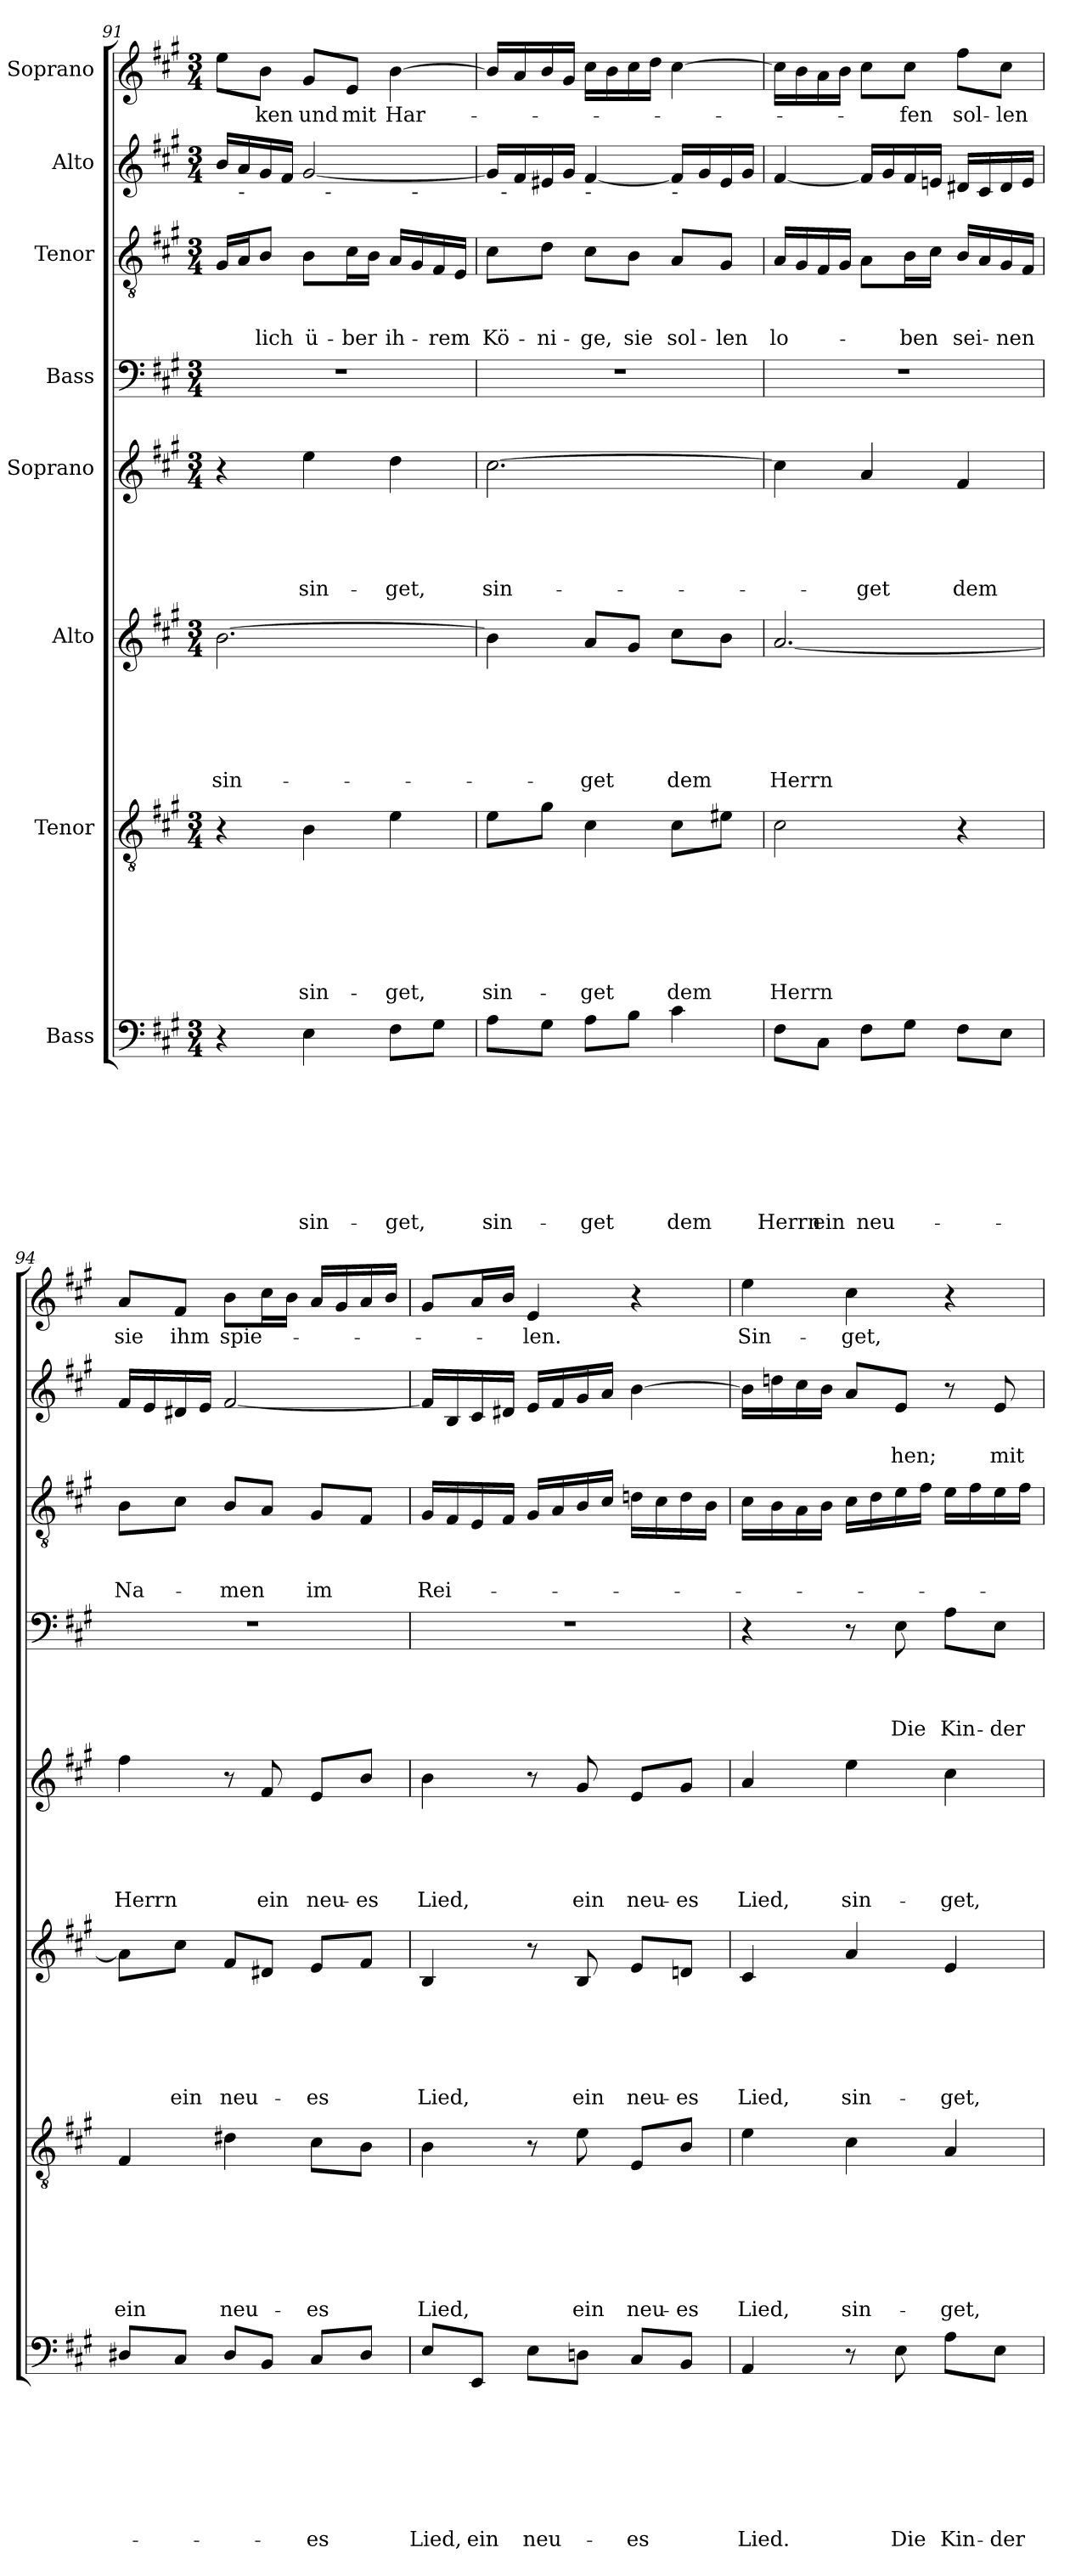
**kern	**text	**text	**text	**text	**text	**text	**text	**text	**kern	**text	**text	**text	**text	**text	**text	**text	**kern	**text	**text	**text	**text	**text	**text	**kern	**text	**text	**text	**text	**text	**kern	**text	**text	**text	**text	**kern	**text	**text	**text	**kern	**text	**text	**kern	**text
*part8	*part8	*part8	*part8	*part8	*part8	*part8	*part8	*part8	*part7	*part7	*part7	*part7	*part7	*part7	*part7	*part7	*part6	*part6	*part6	*part6	*part6	*part6	*part6	*part5	*part5	*part5	*part5	*part5	*part5	*part4	*part4	*part4	*part4	*part4	*part3	*part3	*part3	*part3	*part2	*part2	*part2	*part1	*part1
*staff8	*staff8	*staff8	*staff8	*staff8	*staff8	*staff8	*staff8	*staff8	*staff7	*staff7	*staff7	*staff7	*staff7	*staff7	*staff7	*staff7	*staff6	*staff6	*staff6	*staff6	*staff6	*staff6	*staff6	*staff5	*staff5	*staff5	*staff5	*staff5	*staff5	*staff4	*staff4	*staff4	*staff4	*staff4	*staff3	*staff3	*staff3	*staff3	*staff2	*staff2	*staff2	*staff1	*staff1
*I"Bass	*	*	*	*	*	*	*	*	*I"Tenor	*	*	*	*	*	*	*	*I"Alto	*	*	*	*	*	*	*I"Soprano	*	*	*	*	*	*I"Bass	*	*	*	*	*I"Tenor	*	*	*	*I"Alto	*	*	*I"Soprano	*
*clefF4	*	*	*	*	*	*	*	*	*clefGv2	*	*	*	*	*	*	*	*clefG2	*	*	*	*	*	*	*clefG2	*	*	*	*	*	*clefF4	*	*	*	*	*clefGv2	*	*	*	*clefG2	*	*	*clefG2	*
*k[f#c#g#]	*	*	*	*	*	*	*	*	*k[f#c#g#]	*	*	*	*	*	*	*	*k[f#c#g#]	*	*	*	*	*	*	*k[f#c#g#]	*	*	*	*	*	*k[f#c#g#]	*	*	*	*	*k[f#c#g#]	*	*	*	*k[f#c#g#]	*	*	*k[f#c#g#]	*
*A:	*	*	*	*	*	*	*	*	*A:	*	*	*	*	*	*	*	*A:	*	*	*	*	*	*	*A:	*	*	*	*	*	*A:	*	*	*	*	*A:	*	*	*	*A:	*	*	*A:	*
*M3/4	*	*	*	*	*	*	*	*	*M3/4	*	*	*	*	*	*	*	*M3/4	*	*	*	*	*	*	*M3/4	*	*	*	*	*	*M3/4	*	*	*	*	*M3/4	*	*	*	*M3/4	*	*	*M3/4	*
=91	=91	=91	=91	=91	=91	=91	=91	=91	=91	=91	=91	=91	=91	=91	=91	=91	=91	=91	=91	=91	=91	=91	=91	=91	=91	=91	=91	=91	=91	=91	=91	=91	=91	=91	=91	=91	=91	=91	=91	=91	=91	=91	=91
!	!	!	!	!	!	!	!	!	!	!	!	!	!	!	!	!	!	!	!	!	!	!	!LO:LY:b	!	!	!	!	!	!	!LO:N:vis=1	!	!	!	!	!	!	!	!	!	!	!	!	!
*	*	*	*	*	*	*	*	*	*	*	*	*	*	*	*	*	*	*	*	*	*	*	*	*	*	*	*	*	*	*	*	*	*	*	*	*	*	*	*^	*	*	*	*
*	*	*	*	*	*	*	*	*	*	*	*	*	*	*	*	*	*	*	*	*	*	*	*	*	*	*	*	*	*	*	*	*	*	*	*	*	*	*	*	*^	*	*	*	*
4r	.	.	.	.	.	.	.	.	4r	.	.	.	.	.	.	.	[>2.b\	.	.	.	.	.	sin-	4r	.	.	.	.	.	2.r	.	.	.	.	16G#/LL	.	.	.	16b/LL	4ryy	2ryy	.	.	8ee\L	.
!	!	!	!	!	!	!	!	!	!	!	!	!	!	!	!	!	!	!	!	!	!	!	!	!	!	!	!	!	!	!	!	!	!	!	!	!	!	!	!LO:TX:b:t=-	!	!	!	!	!	!
.	.	.	.	.	.	.	.	.	.	.	.	.	.	.	.	.	.	.	.	.	.	.	.	.	.	.	.	.	.	.	.	.	.	.	16A/J	.	.	.	16a/	.	.	.	.	.	.
!	!	!	!	!	!	!	!	!	!	!	!	!	!	!	!	!	!	!	!	!	!	!	!	!	!	!	!	!	!	!	!	!	!	!	!	!	!	!LO:LY:b	!	!	!	!	!	!	!LO:LY:b
.	.	.	.	.	.	.	.	.	.	.	.	.	.	.	.	.	.	.	.	.	.	.	.	.	.	.	.	.	.	.	.	.	.	.	8B/J	.	.	-lich	16g#/	.	.	.	.	8b\J	-ken
.	.	.	.	.	.	.	.	.	.	.	.	.	.	.	.	.	.	.	.	.	.	.	.	.	.	.	.	.	.	.	.	.	.	.	.	.	.	.	16f#/JJ	.	.	.	.	.	.
!	!	!	!	!	!	!	!	!LO:LY:b	!	!	!	!	!	!	!	!LO:LY:b	!	!	!	!	!	!	!	!	!	!	!	!	!LO:LY:b	!	!	!	!	!	!	!	!	!LO:LY:b	!	!	!	!	!	!	!LO:LY:b
4E\	.	.	.	.	.	.	.	sin-	4B\	.	.	.	.	.	.	sin-	.	.	.	.	.	.	.	4ee\	.	.	.	.	sin-	.	.	.	.	.	8B\L	.	.	ü-	[<2g#/	16ryy	.	.	.	8g#/L	und
!	!	!	!	!	!	!	!	!	!	!	!	!	!	!	!	!	!	!	!	!	!	!	!	!	!	!	!	!	!	!	!	!	!	!	!	!	!	!	!	!LO:TX:b:t=-	!	!	!	!	!
.	.	.	.	.	.	.	.	.	.	.	.	.	.	.	.	.	.	.	.	.	.	.	.	.	.	.	.	.	.	.	.	.	.	.	.	.	.	.	.	4..ryy	.	.	.	.	.
!	!	!	!	!	!	!	!	!	!	!	!	!	!	!	!	!	!	!	!	!	!	!	!	!	!	!	!	!	!	!	!	!	!	!	!	!	!	!LO:LY:b	!	!	!	!	!	!	!LO:LY:b
.	.	.	.	.	.	.	.	.	.	.	.	.	.	.	.	.	.	.	.	.	.	.	.	.	.	.	.	.	.	.	.	.	.	.	16c#\L	.	.	-ber	.	.	.	.	.	8e/J	mit
.	.	.	.	.	.	.	.	.	.	.	.	.	.	.	.	.	.	.	.	.	.	.	.	.	.	.	.	.	.	.	.	.	.	.	16B\JJ	.	.	.	.	.	.	.	.	.	.
!	!	!	!	!	!	!	!	!LO:LY:b	!	!	!	!	!	!	!	!LO:LY:b	!	!	!	!	!	!	!	!	!	!	!	!	!LO:LY:b	!	!	!	!	!	!	!	!	!LO:LY:b	!	!	!	!	!	!	!LO:LY:b
8F#\L	.	.	.	.	.	.	.	-get,	4e\	.	.	.	.	.	.	-get,	.	.	.	.	.	.	.	4dd\	.	.	.	.	-get,	.	.	.	.	.	16A/LL	.	.	ih-	.	.	16ryy	.	.	[>4b\	Har-
!	!	!	!	!	!	!	!	!	!	!	!	!	!	!	!	!	!	!	!	!	!	!	!	!	!	!	!	!	!	!	!	!	!	!	!	!	!	!	!	!	!LO:TX:b:t=-	!	!	!	!
.	.	.	.	.	.	.	.	.	.	.	.	.	.	.	.	.	.	.	.	.	.	.	.	.	.	.	.	.	.	.	.	.	.	.	16G#/	.	.	.	.	.	8.ryy	.	.	.	.
!	!	!	!	!	!	!	!	!	!	!	!	!	!	!	!	!	!	!	!	!	!	!	!	!	!	!	!	!	!	!	!	!	!	!	!	!	!	!LO:LY:b	!	!	!	!	!	!	!
8G#\J	.	.	.	.	.	.	.	.	.	.	.	.	.	.	.	.	.	.	.	.	.	.	.	.	.	.	.	.	.	.	.	.	.	.	16F#/	.	.	-rem	.	.	.	.	.	.	.
.	.	.	.	.	.	.	.	.	.	.	.	.	.	.	.	.	.	.	.	.	.	.	.	.	.	.	.	.	.	.	.	.	.	.	16E/JJ	.	.	.	.	.	.	.	.	.	.
=92	=92	=92	=92	=92	=92	=92	=92	=92	=92	=92	=92	=92	=92	=92	=92	=92	=92	=92	=92	=92	=92	=92	=92	=92	=92	=92	=92	=92	=92	=92	=92	=92	=92	=92	=92	=92	=92	=92	=92	=92	=92	=92	=92	=92	=92
!	!	!	!	!	!	!	!	!LO:LY:b	!	!	!	!	!	!	!	!LO:LY:b	!	!	!	!	!	!	!	!	!	!	!	!	!LO:LY:b	!LO:N:vis=1	!	!	!	!	!	!	!	!LO:LY:b	!	!	!	!	!	!	!
*	*	*	*	*	*	*	*	*	*	*	*	*	*	*	*	*	*	*	*	*	*	*	*	*	*	*	*	*	*	*	*	*	*	*	*	*	*	*	*	*v	*v	*	*	*	*
8A\L	.	.	.	.	.	.	.	sin-	8e\L	.	.	.	.	.	.	sin-	4b\]	.	.	.	.	.	.	[>2.cc#\	.	.	.	.	sin-	2.r	.	.	.	.	8c#\L	.	.	Kö-	16g#/LL]	32ryy	.	.	16b/LL]	.
!	!	!	!	!	!	!	!	!	!	!	!	!	!	!	!	!	!	!	!	!	!	!	!	!	!	!	!	!	!	!	!	!	!	!	!	!	!	!	!	!LO:TX:b:t=-	!	!	!	!
.	.	.	.	.	.	.	.	.	.	.	.	.	.	.	.	.	.	.	.	.	.	.	.	.	.	.	.	.	.	.	.	.	.	.	.	.	.	.	.	2ryy	.	.	.	.
.	.	.	.	.	.	.	.	.	.	.	.	.	.	.	.	.	.	.	.	.	.	.	.	.	.	.	.	.	.	.	.	.	.	.	.	.	.	.	16f#/	.	.	.	16a/	.
!	!	!	!	!	!	!	!	!	!	!	!	!	!	!	!	!	!	!	!	!	!	!	!	!	!	!	!	!	!	!	!	!	!	!	!	!	!	!LO:LY:b	!	!	!	!	!	!
8G#\J	.	.	.	.	.	.	.	.	8g#\J	.	.	.	.	.	.	.	.	.	.	.	.	.	.	.	.	.	.	.	.	.	.	.	.	.	8d\J	.	.	-ni-	16e#X/	.	.	.	16b/	.
.	.	.	.	.	.	.	.	.	.	.	.	.	.	.	.	.	.	.	.	.	.	.	.	.	.	.	.	.	.	.	.	.	.	.	.	.	.	.	16g#/JJ	.	.	.	16g#/JJ	.
!	!	!	!	!	!	!	!	!	!	!	!	!	!	!	!	!	!	!	!	!	!	!	!	!	!	!	!	!	!	!	!	!	!	!	!	!	!	!	!LO:TX:b:t=-	!	!	!	!	!
!	!	!	!	!	!	!	!	!LO:LY:b	!	!	!	!	!	!	!	!LO:LY:b	!	!	!	!	!	!	!LO:LY:b	!	!	!	!	!	!	!	!	!	!	!	!	!	!	!LO:LY:b	!	!	!	!	!	!
8A\L	.	.	.	.	.	.	.	-get	4c#\	.	.	.	.	.	.	-get	8a/L	.	.	.	.	.	-get	.	.	.	.	.	.	.	.	.	.	.	8c#\L	.	.	-ge,	[<4f#/	.	.	.	16cc#\LL	.
.	.	.	.	.	.	.	.	.	.	.	.	.	.	.	.	.	.	.	.	.	.	.	.	.	.	.	.	.	.	.	.	.	.	.	.	.	.	.	.	.	.	.	16b\	.
!	!	!	!	!	!	!	!	!	!	!	!	!	!	!	!	!	!	!	!	!	!	!	!	!	!	!	!	!	!	!	!	!	!	!	!	!	!	!LO:LY:b	!	!	!	!	!	!
8B\J	.	.	.	.	.	.	.	.	.	.	.	.	.	.	.	.	8g#/J	.	.	.	.	.	.	.	.	.	.	.	.	.	.	.	.	.	8B\J	.	.	sie	.	.	.	.	16cc#\	.
.	.	.	.	.	.	.	.	.	.	.	.	.	.	.	.	.	.	.	.	.	.	.	.	.	.	.	.	.	.	.	.	.	.	.	.	.	.	.	.	.	.	.	16dd\JJ	.
!	!	!	!	!	!	!	!	!	!	!	!	!	!	!	!	!	!	!	!	!	!	!	!	!	!	!	!	!	!	!	!	!	!	!	!	!	!	!	!LO:TX:b:t=-	!	!	!	!	!
!	!	!	!	!	!	!	!	!LO:LY:b	!	!	!	!	!	!	!	!LO:LY:b	!	!	!	!	!	!	!LO:LY:b	!	!	!	!	!	!	!	!	!	!	!	!	!	!	!LO:LY:b	!	!	!	!	!	!
4c#\	.	.	.	.	.	.	.	dem	8c#\L	.	.	.	.	.	.	dem	8cc#\L	.	.	.	.	.	dem	.	.	.	.	.	.	.	.	.	.	.	8A/L	.	.	sol-	16f#/LL]	.	.	.	[>4cc#\	.
.	.	.	.	.	.	.	.	.	.	.	.	.	.	.	.	.	.	.	.	.	.	.	.	.	.	.	.	.	.	.	.	.	.	.	.	.	.	.	.	8..ryy	.	.	.	.
.	.	.	.	.	.	.	.	.	.	.	.	.	.	.	.	.	.	.	.	.	.	.	.	.	.	.	.	.	.	.	.	.	.	.	.	.	.	.	16g#/	.	.	.	.	.
!	!	!	!	!	!	!	!	!	!	!	!	!	!	!	!	!	!	!	!	!	!	!	!	!	!	!	!	!	!	!	!	!	!	!	!	!	!	!LO:LY:b	!	!	!	!	!	!
.	.	.	.	.	.	.	.	.	8e#X\J	.	.	.	.	.	.	.	8b\J	.	.	.	.	.	.	.	.	.	.	.	.	.	.	.	.	.	8G#/J	.	.	-len	16e#/	.	.	.	.	.
.	.	.	.	.	.	.	.	.	.	.	.	.	.	.	.	.	.	.	.	.	.	.	.	.	.	.	.	.	.	.	.	.	.	.	.	.	.	.	16g#/JJ	.	.	.	.	.
=93	=93	=93	=93	=93	=93	=93	=93	=93	=93	=93	=93	=93	=93	=93	=93	=93	=93	=93	=93	=93	=93	=93	=93	=93	=93	=93	=93	=93	=93	=93	=93	=93	=93	=93	=93	=93	=93	=93	=93	=93	=93	=93	=93	=93
!	!	!	!	!	!	!	!	!LO:LY:b	!	!	!	!	!	!	!	!LO:LY:b	!	!	!	!	!	!	!LO:LY:b	!	!	!	!	!	!	!LO:N:vis=1	!	!	!	!	!	!	!	!LO:LY:b	!	!	!	!	!	!
*	*	*	*	*	*	*	*	*	*	*	*	*	*	*	*	*	*	*	*	*	*	*	*	*	*	*	*	*	*	*	*	*	*	*	*	*	*	*	*v	*v	*	*	*	*
8F#\L	.	.	.	.	.	.	.	Herrn	2c#\	.	.	.	.	.	.	Herrn	[<2.a/	.	.	.	.	.	Herrn	4cc#\]	.	.	.	.	.	2.r	.	.	.	.	16A/LL	.	.	lo-	[<4f#/	.	.	16cc#\LL]	.
.	.	.	.	.	.	.	.	.	.	.	.	.	.	.	.	.	.	.	.	.	.	.	.	.	.	.	.	.	.	.	.	.	.	.	16G#/	.	.	.	.	.	.	16b\	.
!	!	!	!	!	!	!	!	!LO:LY:b	!	!	!	!	!	!	!	!	!	!	!	!	!	!	!	!	!	!	!	!	!	!	!	!	!	!	!	!	!	!	!	!	!	!	!
8C#\J	.	.	.	.	.	.	.	ein	.	.	.	.	.	.	.	.	.	.	.	.	.	.	.	.	.	.	.	.	.	.	.	.	.	.	16F#/	.	.	.	.	.	.	16a\	.
.	.	.	.	.	.	.	.	.	.	.	.	.	.	.	.	.	.	.	.	.	.	.	.	.	.	.	.	.	.	.	.	.	.	.	16G#/JJ	.	.	.	.	.	.	16b\JJ	.
!	!	!	!	!	!	!	!	!LO:LY:b	!	!	!	!	!	!	!	!	!	!	!	!	!	!	!	!	!	!	!	!	!LO:LY:b	!	!	!	!	!	!	!	!	!	!	!	!	!	!
8F#\L	.	.	.	.	.	.	.	neu-	.	.	.	.	.	.	.	.	.	.	.	.	.	.	.	4a/	.	.	.	.	-get	.	.	.	.	.	8A\L	.	.	.	16f#/LL]	.	.	8cc#\L	.
.	.	.	.	.	.	.	.	.	.	.	.	.	.	.	.	.	.	.	.	.	.	.	.	.	.	.	.	.	.	.	.	.	.	.	.	.	.	.	16g#/	.	.	.	.
!	!	!	!	!	!	!	!	!	!	!	!	!	!	!	!	!	!	!	!	!	!	!	!	!	!	!	!	!	!	!	!	!	!	!	!	!	!	!LO:LY:b	!	!	!	!	!LO:LY:b
8G#\J	.	.	.	.	.	.	.	.	.	.	.	.	.	.	.	.	.	.	.	.	.	.	.	.	.	.	.	.	.	.	.	.	.	.	16B\L	.	.	-ben	16f#/	.	.	8cc#\J	-fen
.	.	.	.	.	.	.	.	.	.	.	.	.	.	.	.	.	.	.	.	.	.	.	.	.	.	.	.	.	.	.	.	.	.	.	16c#\JJ	.	.	.	16en/JJ	.	.	.	.
!	!	!	!	!	!	!	!	!	!	!	!	!	!	!	!	!	!	!	!	!	!	!	!	!	!	!	!	!	!LO:LY:b	!	!	!	!	!	!	!	!	!LO:LY:b	!	!	!	!	!LO:LY:b
8F#\L	.	.	.	.	.	.	.	.	4r	.	.	.	.	.	.	.	.	.	.	.	.	.	.	4f#/	.	.	.	.	dem	.	.	.	.	.	16B/LL	.	.	sei-	16d#X/LL	.	.	8ff#\L	sol-
.	.	.	.	.	.	.	.	.	.	.	.	.	.	.	.	.	.	.	.	.	.	.	.	.	.	.	.	.	.	.	.	.	.	.	16A/	.	.	.	16c#/	.	.	.	.
!	!	!	!	!	!	!	!	!	!	!	!	!	!	!	!	!	!	!	!	!	!	!	!	!	!	!	!	!	!	!	!	!	!	!	!	!	!	!LO:LY:b	!	!	!	!	!LO:LY:b
8E\J	.	.	.	.	.	.	.	.	.	.	.	.	.	.	.	.	.	.	.	.	.	.	.	.	.	.	.	.	.	.	.	.	.	.	16G#/	.	.	-nen	16d#/	.	.	8cc#\J	-len
.	.	.	.	.	.	.	.	.	.	.	.	.	.	.	.	.	.	.	.	.	.	.	.	.	.	.	.	.	.	.	.	.	.	.	16F#/JJ	.	.	.	16e/JJ	.	.	.	.
!!LO:PB:g=z
=94	=94	=94	=94	=94	=94	=94	=94	=94	=94	=94	=94	=94	=94	=94	=94	=94	=94	=94	=94	=94	=94	=94	=94	=94	=94	=94	=94	=94	=94	=94	=94	=94	=94	=94	=94	=94	=94	=94	=94	=94	=94	=94	=94
!	!	!	!	!	!	!	!	!	!	!	!	!	!	!	!	!LO:LY:b	!	!	!	!	!	!	!	!	!	!	!	!	!LO:LY:b	!LO:N:vis=1	!	!	!	!	!	!	!	!LO:LY:b	!	!	!	!	!LO:LY:b
8D#X/L	.	.	.	.	.	.	.	.	4F#/	.	.	.	.	.	.	ein	8a\L]	.	.	.	.	.	.	4ff#\	.	.	.	.	Herrn	2.r	.	.	.	.	8B\L	.	.	Na-	16f#/LL	.	.	8a/L	sie
.	.	.	.	.	.	.	.	.	.	.	.	.	.	.	.	.	.	.	.	.	.	.	.	.	.	.	.	.	.	.	.	.	.	.	.	.	.	.	16e/	.	.	.	.
!	!	!	!	!	!	!	!	!	!	!	!	!	!	!	!	!	!	!	!	!	!	!	!LO:LY:b	!	!	!	!	!	!	!	!	!	!	!	!	!	!	!	!	!	!	!	!LO:LY:b
8C#/J	.	.	.	.	.	.	.	.	.	.	.	.	.	.	.	.	8cc#\J	.	.	.	.	.	ein	.	.	.	.	.	.	.	.	.	.	.	8c#\J	.	.	.	16d#X/	.	.	8f#/J	ihm
.	.	.	.	.	.	.	.	.	.	.	.	.	.	.	.	.	.	.	.	.	.	.	.	.	.	.	.	.	.	.	.	.	.	.	.	.	.	.	16e/JJ	.	.	.	.
!	!	!	!	!	!	!	!	!	!	!	!	!	!	!	!	!LO:LY:b	!	!	!	!	!	!	!LO:LY:b	!	!	!	!	!	!	!	!	!	!	!	!	!	!	!LO:LY:b	!	!	!	!	!LO:LY:b
8D#/L	.	.	.	.	.	.	.	.	4d#X\	.	.	.	.	.	.	neu-	8f#/L	.	.	.	.	.	neu-	8r	.	.	.	.	.	.	.	.	.	.	8B/L	.	.	-men	[<2f#/	.	.	8b\L	spie-
!	!	!	!	!	!	!	!	!	!	!	!	!	!	!	!	!	!	!	!	!	!	!	!	!	!	!	!	!	!LO:LY:b	!	!	!	!	!	!	!	!	!	!	!	!	!	!
8BB/J	.	.	.	.	.	.	.	.	.	.	.	.	.	.	.	.	8d#X/J	.	.	.	.	.	.	8f#/	.	.	.	.	ein	.	.	.	.	.	8A/J	.	.	.	.	.	.	16cc#\L	.
.	.	.	.	.	.	.	.	.	.	.	.	.	.	.	.	.	.	.	.	.	.	.	.	.	.	.	.	.	.	.	.	.	.	.	.	.	.	.	.	.	.	16b\JJ	.
!	!	!	!	!	!	!	!	!LO:LY:b	!	!	!	!	!	!	!	!LO:LY:b	!	!	!	!	!	!	!LO:LY:b	!	!	!	!	!	!LO:LY:b	!	!	!	!	!	!	!	!	!LO:LY:b	!	!	!	!	!
8C#/L	.	.	.	.	.	.	.	-es	8c#\L	.	.	.	.	.	.	-es	8e/L	.	.	.	.	.	-es	8e/L	.	.	.	.	neu-	.	.	.	.	.	8G#/L	.	.	im	.	.	.	16a/LL	.
.	.	.	.	.	.	.	.	.	.	.	.	.	.	.	.	.	.	.	.	.	.	.	.	.	.	.	.	.	.	.	.	.	.	.	.	.	.	.	.	.	.	16g#/	.
!	!	!	!	!	!	!	!	!	!	!	!	!	!	!	!	!	!	!	!	!	!	!	!	!	!	!	!	!	!LO:LY:b	!	!	!	!	!	!	!	!	!	!	!	!	!	!
8D#/J	.	.	.	.	.	.	.	.	8B\J	.	.	.	.	.	.	.	8f#/J	.	.	.	.	.	.	8b/J	.	.	.	.	-es	.	.	.	.	.	8F#/J	.	.	.	.	.	.	16a/	.
.	.	.	.	.	.	.	.	.	.	.	.	.	.	.	.	.	.	.	.	.	.	.	.	.	.	.	.	.	.	.	.	.	.	.	.	.	.	.	.	.	.	16b/JJ	.
=95	=95	=95	=95	=95	=95	=95	=95	=95	=95	=95	=95	=95	=95	=95	=95	=95	=95	=95	=95	=95	=95	=95	=95	=95	=95	=95	=95	=95	=95	=95	=95	=95	=95	=95	=95	=95	=95	=95	=95	=95	=95	=95	=95
!	!	!	!	!	!	!	!	!LO:LY:b	!	!	!	!	!	!	!	!LO:LY:b	!	!	!	!	!	!	!LO:LY:b	!	!	!	!	!	!LO:LY:b	!LO:N:vis=1	!	!	!	!	!	!	!	!LO:LY:b	!	!	!	!	!
8E/L	.	.	.	.	.	.	.	Lied,	4B\	.	.	.	.	.	.	Lied,	4B/	.	.	.	.	.	Lied,	4b\	.	.	.	.	Lied,	2.r	.	.	.	.	16G#/LL	.	.	Rei-	16f#/LL]	.	.	8g#/L	.
.	.	.	.	.	.	.	.	.	.	.	.	.	.	.	.	.	.	.	.	.	.	.	.	.	.	.	.	.	.	.	.	.	.	.	16F#/	.	.	.	16B/	.	.	.	.
!	!	!	!	!	!	!	!	!LO:LY:b	!	!	!	!	!	!	!	!	!	!	!	!	!	!	!	!	!	!	!	!	!	!	!	!	!	!	!	!	!	!	!	!	!	!	!
8EE/J	.	.	.	.	.	.	.	ein	.	.	.	.	.	.	.	.	.	.	.	.	.	.	.	.	.	.	.	.	.	.	.	.	.	.	16E/	.	.	.	16c#/	.	.	16a/L	.
.	.	.	.	.	.	.	.	.	.	.	.	.	.	.	.	.	.	.	.	.	.	.	.	.	.	.	.	.	.	.	.	.	.	.	16F#/JJ	.	.	.	16d#X/JJ	.	.	16b/JJ	.
!	!	!	!	!	!	!	!	!LO:LY:b	!	!	!	!	!	!	!	!	!	!	!	!	!	!	!	!	!	!	!	!	!	!	!	!	!	!	!	!	!	!	!	!	!	!	!LO:LY:b
8E\L	.	.	.	.	.	.	.	neu-	8r	.	.	.	.	.	.	.	8r	.	.	.	.	.	.	8r	.	.	.	.	.	.	.	.	.	.	16G#/LL	.	.	.	16e/LL	.	.	4e/	-len.
.	.	.	.	.	.	.	.	.	.	.	.	.	.	.	.	.	.	.	.	.	.	.	.	.	.	.	.	.	.	.	.	.	.	.	16A/	.	.	.	16f#/	.	.	.	.
!	!	!	!	!	!	!	!	!	!	!	!	!	!	!	!	!LO:LY:b	!	!	!	!	!	!	!LO:LY:b	!	!	!	!	!	!LO:LY:b	!	!	!	!	!	!	!	!	!	!	!	!	!	!
8Dn\J	.	.	.	.	.	.	.	.	8e\	.	.	.	.	.	.	ein	8B/	.	.	.	.	.	ein	8g#/	.	.	.	.	ein	.	.	.	.	.	16B/	.	.	.	16g#/	.	.	.	.
.	.	.	.	.	.	.	.	.	.	.	.	.	.	.	.	.	.	.	.	.	.	.	.	.	.	.	.	.	.	.	.	.	.	.	16c#/JJ	.	.	.	16a/JJ	.	.	.	.
!	!	!	!	!	!	!	!	!LO:LY:b	!	!	!	!	!	!	!	!LO:LY:b	!	!	!	!	!	!	!LO:LY:b	!	!	!	!	!	!LO:LY:b	!	!	!	!	!	!	!	!	!	!	!	!	!	!
8C#/L	.	.	.	.	.	.	.	-es	8E/L	.	.	.	.	.	.	neu-	8e/L	.	.	.	.	.	neu-	8e/L	.	.	.	.	neu-	.	.	.	.	.	16dn\LL	.	.	.	[>4b\	.	.	4r	.
.	.	.	.	.	.	.	.	.	.	.	.	.	.	.	.	.	.	.	.	.	.	.	.	.	.	.	.	.	.	.	.	.	.	.	16c#\	.	.	.	.	.	.	.	.
!	!	!	!	!	!	!	!	!	!	!	!	!	!	!	!	!LO:LY:b	!	!	!	!	!	!	!LO:LY:b	!	!	!	!	!	!LO:LY:b	!	!	!	!	!	!	!	!	!	!	!	!	!	!
8BB/J	.	.	.	.	.	.	.	.	8B/J	.	.	.	.	.	.	-es	8dn/J	.	.	.	.	.	-es	8g#/J	.	.	.	.	-es	.	.	.	.	.	16d\	.	.	.	.	.	.	.	.
.	.	.	.	.	.	.	.	.	.	.	.	.	.	.	.	.	.	.	.	.	.	.	.	.	.	.	.	.	.	.	.	.	.	.	16B\JJ	.	.	.	.	.	.	.	.
=96	=96	=96	=96	=96	=96	=96	=96	=96	=96	=96	=96	=96	=96	=96	=96	=96	=96	=96	=96	=96	=96	=96	=96	=96	=96	=96	=96	=96	=96	=96	=96	=96	=96	=96	=96	=96	=96	=96	=96	=96	=96	=96	=96
!	!	!	!	!	!	!	!	!LO:LY:b	!	!	!	!	!	!	!	!LO:LY:b	!	!	!	!	!	!	!LO:LY:b	!	!	!	!	!	!LO:LY:b	!	!	!	!	!	!	!	!	!	!	!	!	!	!LO:LY:b
4AA/	.	.	.	.	.	.	.	Lied.	4e\	.	.	.	.	.	.	Lied,	4c#/	.	.	.	.	.	Lied,	4a/	.	.	.	.	Lied,	4r	.	.	.	.	16c#\LL	.	.	.	16b\LL]	.	.	4ee\	Sin-
.	.	.	.	.	.	.	.	.	.	.	.	.	.	.	.	.	.	.	.	.	.	.	.	.	.	.	.	.	.	.	.	.	.	.	16B\	.	.	.	16ddn\	.	.	.	.
.	.	.	.	.	.	.	.	.	.	.	.	.	.	.	.	.	.	.	.	.	.	.	.	.	.	.	.	.	.	.	.	.	.	.	16A\	.	.	.	16cc#\	.	.	.	.
.	.	.	.	.	.	.	.	.	.	.	.	.	.	.	.	.	.	.	.	.	.	.	.	.	.	.	.	.	.	.	.	.	.	.	16B\JJ	.	.	.	16b\JJ	.	.	.	.
!	!	!	!	!	!	!	!	!	!	!	!	!	!	!	!	!LO:LY:b	!	!	!	!	!	!	!LO:LY:b	!	!	!	!	!	!LO:LY:b	!	!	!	!	!	!	!	!	!	!	!	!	!	!LO:LY:b
8r	.	.	.	.	.	.	.	.	4c#\	.	.	.	.	.	.	sin-	4a/	.	.	.	.	.	sin-	4ee\	.	.	.	.	sin-	8r	.	.	.	.	16c#\LL	.	.	.	8a/L	.	.	4cc#\	-get,
.	.	.	.	.	.	.	.	.	.	.	.	.	.	.	.	.	.	.	.	.	.	.	.	.	.	.	.	.	.	.	.	.	.	.	16d\	.	.	.	.	.	.	.	.
!	!	!	!	!	!	!	!	!LO:LY:b	!	!	!	!	!	!	!	!	!	!	!	!	!	!	!	!	!	!	!	!	!	!	!	!	!	!LO:LY:b	!	!	!	!	!	!	!LO:LY:b	!	!
8E\	.	.	.	.	.	.	.	Die	.	.	.	.	.	.	.	.	.	.	.	.	.	.	.	.	.	.	.	.	.	8E\	.	.	.	Die	16e\	.	.	.	8e/J	.	-hen;	.	.
.	.	.	.	.	.	.	.	.	.	.	.	.	.	.	.	.	.	.	.	.	.	.	.	.	.	.	.	.	.	.	.	.	.	.	16f#\JJ	.	.	.	.	.	.	.	.
!	!	!	!	!	!	!	!	!LO:LY:b	!	!	!	!	!	!	!	!LO:LY:b	!	!	!	!	!	!	!LO:LY:b	!	!	!	!	!	!LO:LY:b	!	!	!	!	!LO:LY:b	!	!	!	!	!	!	!	!	!
8A\L	.	.	.	.	.	.	.	Kin-	4A/	.	.	.	.	.	.	-get,	4e/	.	.	.	.	.	-get,	4cc#\	.	.	.	.	-get,	8A\L	.	.	.	Kin-	16e\LL	.	.	.	8r	.	.	4r	.
.	.	.	.	.	.	.	.	.	.	.	.	.	.	.	.	.	.	.	.	.	.	.	.	.	.	.	.	.	.	.	.	.	.	.	16f#\	.	.	.	.	.	.	.	.
!	!	!	!	!	!	!	!	!LO:LY:b:rj	!	!	!	!	!	!	!	!	!	!	!	!	!	!	!	!	!	!	!	!	!	!	!	!	!	!LO:LY:b:rj	!	!	!	!	!	!	!LO:LY:b	!	!
8E\J	.	.	.	.	.	.	.	-der	.	.	.	.	.	.	.	.	.	.	.	.	.	.	.	.	.	.	.	.	.	8E\J	.	.	.	-der	16e\	.	.	.	8e/	.	mit	.	.
.	.	.	.	.	.	.	.	.	.	.	.	.	.	.	.	.	.	.	.	.	.	.	.	.	.	.	.	.	.	.	.	.	.	.	16f#\JJ	.	.	.	.	.	.	.	.
=	=	=	=	=	=	=	=	=	=	=	=	=	=	=	=	=	=	=	=	=	=	=	=	=	=	=	=	=	=	=	=	=	=	=	=	=	=	=	=	=	=	=	=
*-	*-	*-	*-	*-	*-	*-	*-	*-	*-	*-	*-	*-	*-	*-	*-	*-	*-	*-	*-	*-	*-	*-	*-	*-	*-	*-	*-	*-	*-	*-	*-	*-	*-	*-	*-	*-	*-	*-	*-	*-	*-	*-	*-
